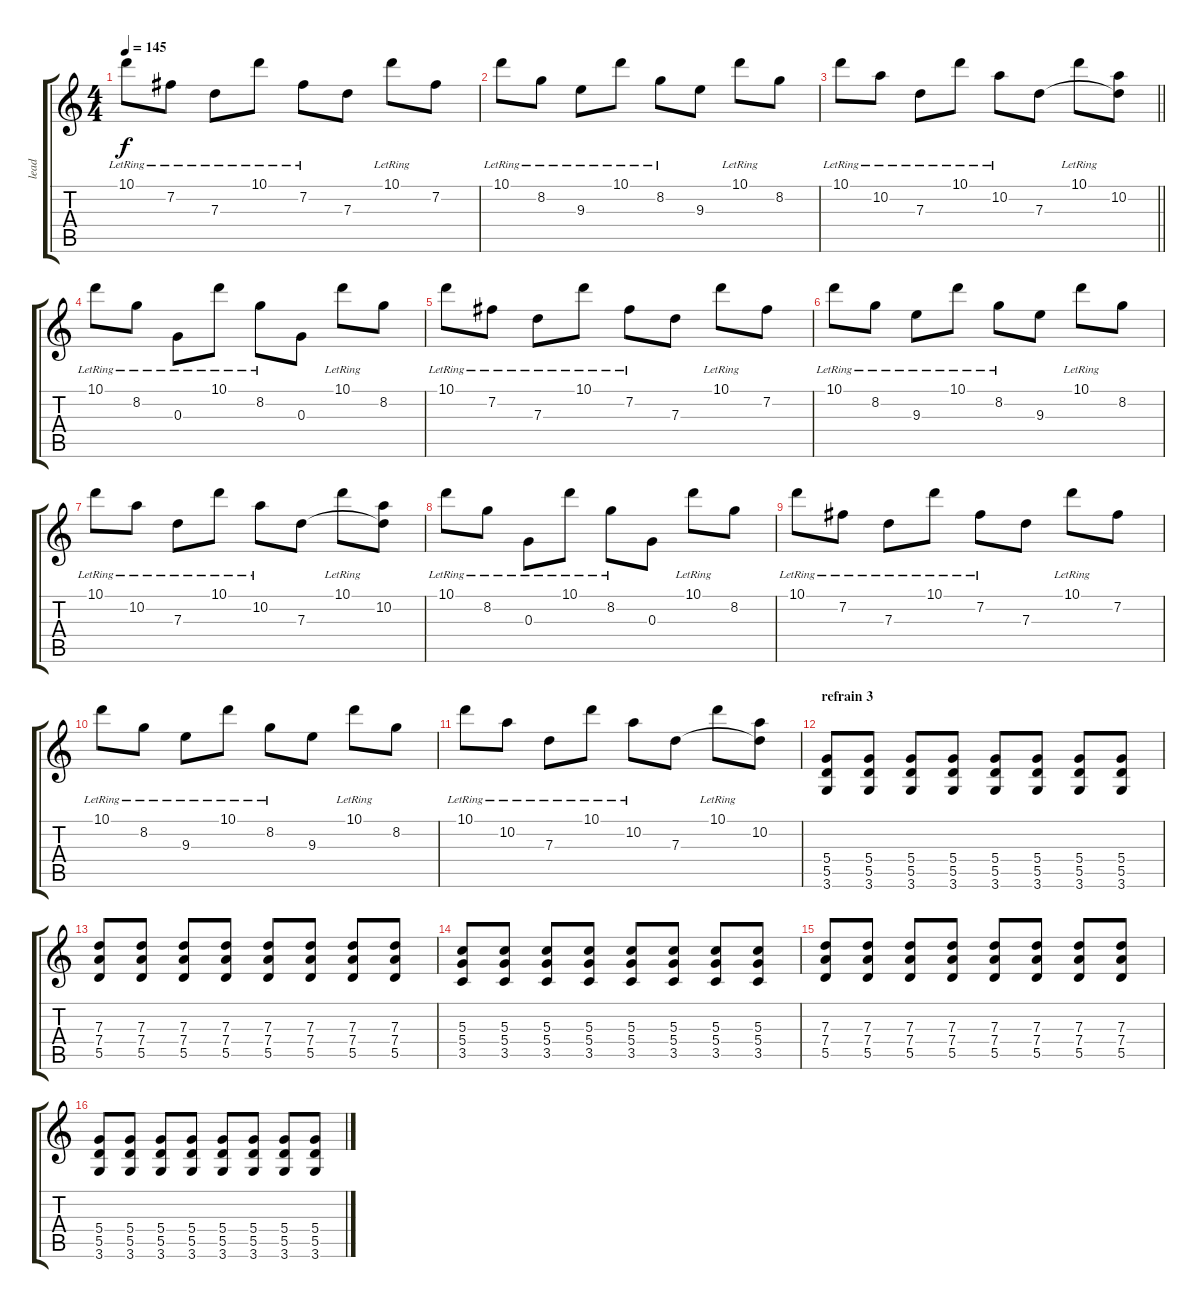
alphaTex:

\track ("lead" "lead") {instrument overdrivenguitar}
\staff {score tabs}
\tuning (E4 B3 G3 D3 A2 E2) {hide}
\ts (4 4)
\tempo 145
\clef g2
\ks c
10.1{lr}.8{dy f} 7.2{lr}.8 7.3{lr}.8 10.1{lr}.8 7.2{lr}.8 7.3.8 10.1{lr}.8 7.2.8 |
10.1{lr}.8 8.2{lr}.8 9.3{lr}.8 10.1{lr}.8 8.2{lr}.8 9.3.8 10.1{lr}.8 8.2.8 |
\barLineRight lightlight
10.1{lr}.8 10.2{lr}.8 7.3{lr}.8 10.1{lr}.8 10.2{lr}.8 7.3.8 10.1{lr}.8 (10.2 7.3{t}).8 |
10.1{lr}.8 8.2{lr}.8 0.3{lr}.8 10.1{lr}.8 8.2{lr}.8 0.3.8 10.1{lr}.8 8.2.8 |
10.1{lr}.8 7.2{lr}.8 7.3{lr}.8 10.1{lr}.8 7.2{lr}.8 7.3.8 10.1{lr}.8 7.2.8 |
10.1{lr}.8 8.2{lr}.8 9.3{lr}.8 10.1{lr}.8 8.2{lr}.8 9.3.8 10.1{lr}.8 8.2.8 |
10.1{lr}.8 10.2{lr}.8 7.3{lr}.8 10.1{lr}.8 10.2{lr}.8 7.3.8 10.1{lr}.8 (10.2 7.3{t}).8 |
10.1{lr}.8 8.2{lr}.8 0.3{lr}.8 10.1{lr}.8 8.2{lr}.8 0.3.8 10.1{lr}.8 8.2.8 |
10.1{lr}.8 7.2{lr}.8 7.3{lr}.8 10.1{lr}.8 7.2{lr}.8 7.3.8 10.1{lr}.8 7.2.8 |
10.1{lr}.8 8.2{lr}.8 9.3{lr}.8 10.1{lr}.8 8.2{lr}.8 9.3.8 10.1{lr}.8 8.2.8 |
10.1{lr}.8 10.2{lr}.8 7.3{lr}.8 10.1{lr}.8 10.2{lr}.8 7.3.8 10.1{lr}.8 (10.2 7.3{t}).8 |
\section ("" "refrain 3")
(5.4 5.5 3.6).8 (5.4 5.5 3.6).8 (5.4 5.5 3.6).8 (5.4 5.5 3.6).8 (5.4 5.5 3.6).8 (5.4 5.5 3.6).8 (5.4 5.5 3.6).8 (5.4 5.5 3.6).8 |
(7.3 7.4 5.5).8 (7.3 7.4 5.5).8 (7.3 7.4 5.5).8 (7.3 7.4 5.5).8 (7.3 7.4 5.5).8 (7.3 7.4 5.5).8 (7.3 7.4 5.5).8 (7.3 7.4 5.5).8 |
(5.3 5.4 3.5).8 (5.3 5.4 3.5).8 (5.3 5.4 3.5).8 (5.3 5.4 3.5).8 (5.3 5.4 3.5).8 (5.3 5.4 3.5).8 (5.3 5.4 3.5).8 (5.3 5.4 3.5).8 |
(7.3 7.4 5.5).8 (7.3 7.4 5.5).8 (7.3 7.4 5.5).8 (7.3 7.4 5.5).8 (7.3 7.4 5.5).8 (7.3 7.4 5.5).8 (7.3 7.4 5.5).8 (7.3 7.4 5.5).8 |
(5.4 5.5 3.6).8 (5.4 5.5 3.6).8 (5.4 5.5 3.6).8 (5.4 5.5 3.6).8 (5.4 5.5 3.6).8 (5.4 5.5 3.6).8 (5.4 5.5 3.6).8 (5.4 5.5 3.6).8
